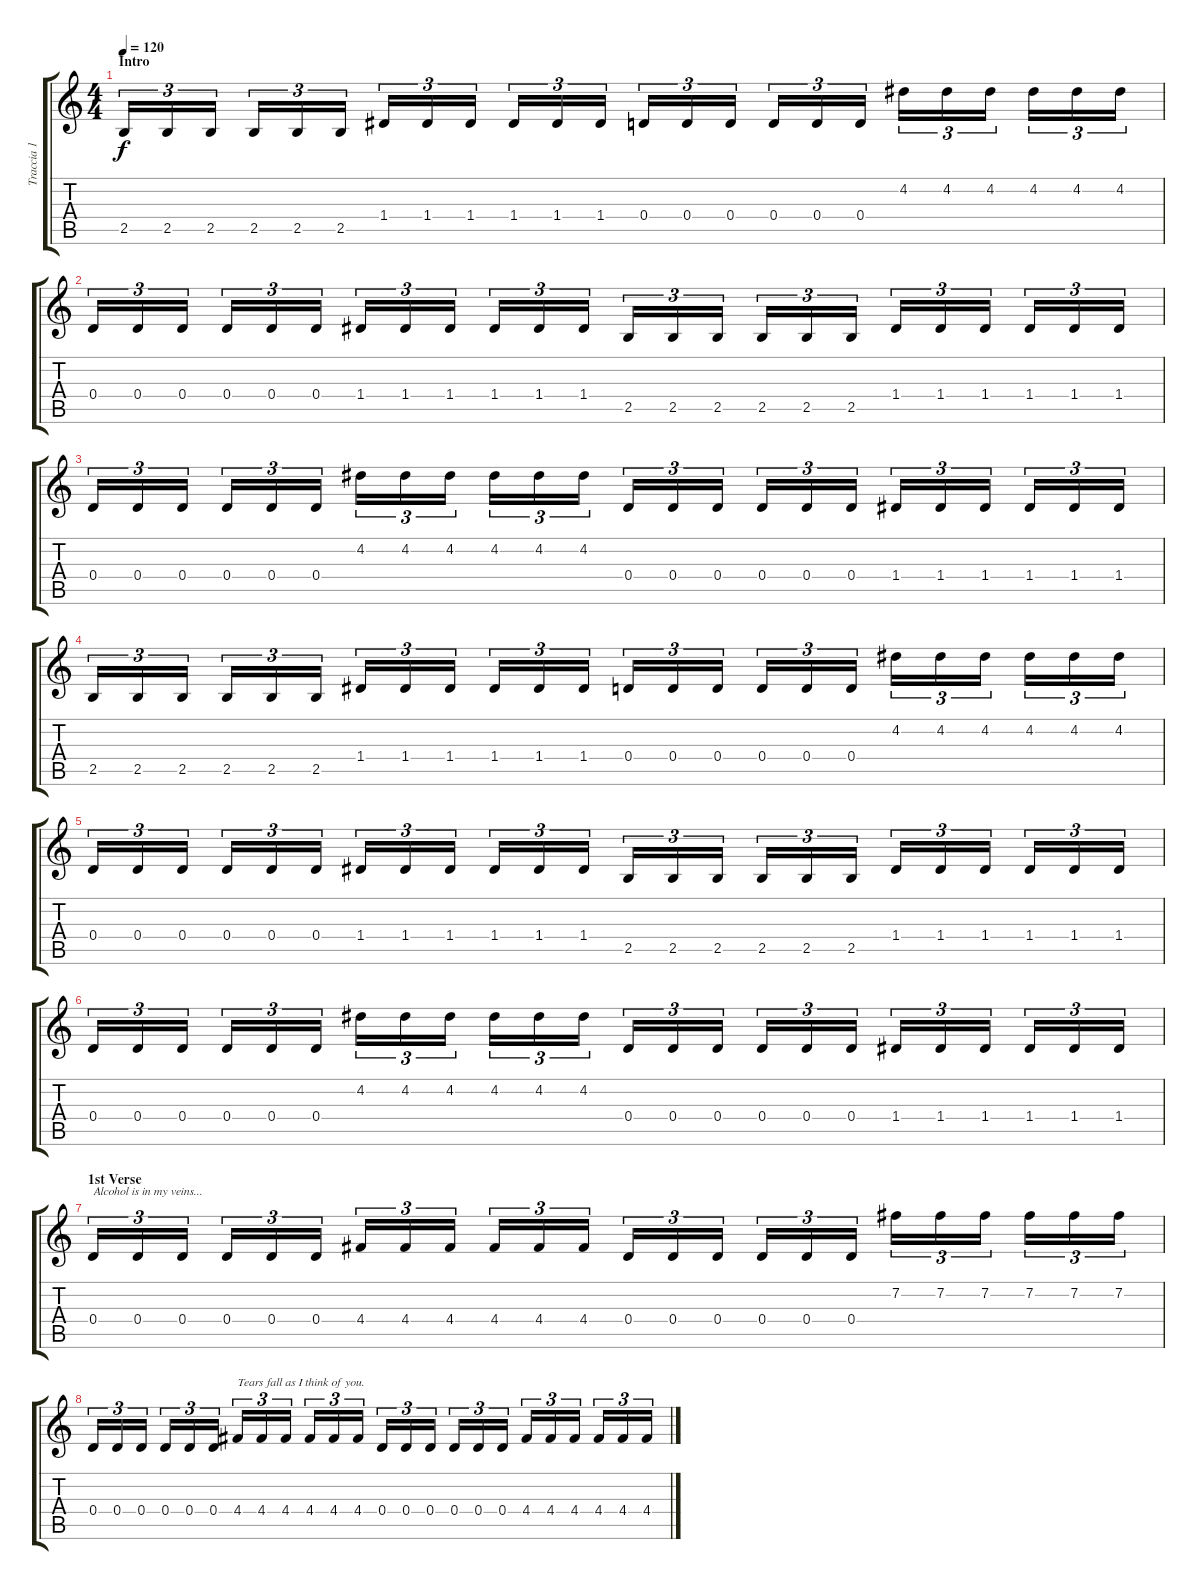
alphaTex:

\track ("Traccia 1" "Traccia 1") {instrument distortionguitar}
\staff {score tabs}
\tuning (E4 B3 G3 D3 A2 E2) {hide}
\ts (4 4)
\section ("" "Intro")
\tempo 120
\tempo 140
\tempo 120
\clef g2
\ks c
2.5.16{tu (3 2) dy f instrument distortionguitar} 2.5.16{tu (3 2)} 2.5.16{tu (3 2)} 2.5.16{tu (3 2)} 2.5.16{tu (3 2)} 2.5.16{tu (3 2)} 1.4.16{tu (3 2)} 1.4.16{tu (3 2)} 1.4.16{tu (3 2)} 1.4.16{tu (3 2)} 1.4.16{tu (3 2)} 1.4.16{tu (3 2)} 0.4.16{tu (3 2)} 0.4.16{tu (3 2)} 0.4.16{tu (3 2)} 0.4.16{tu (3 2)} 0.4.16{tu (3 2)} 0.4.16{tu (3 2)} 4.2.16{tu (3 2)} 4.2.16{tu (3 2)} 4.2.16{tu (3 2)} 4.2.16{tu (3 2)} 4.2.16{tu (3 2)} 4.2.16{tu (3 2)} |
0.4.16{tu (3 2)} 0.4.16{tu (3 2)} 0.4.16{tu (3 2)} 0.4.16{tu (3 2)} 0.4.16{tu (3 2)} 0.4.16{tu (3 2)} 1.4.16{tu (3 2)} 1.4.16{tu (3 2)} 1.4.16{tu (3 2)} 1.4.16{tu (3 2)} 1.4.16{tu (3 2)} 1.4.16{tu (3 2)} 2.5.16{tu (3 2)} 2.5.16{tu (3 2)} 2.5.16{tu (3 2)} 2.5.16{tu (3 2)} 2.5.16{tu (3 2)} 2.5.16{tu (3 2)} 1.4.16{tu (3 2)} 1.4.16{tu (3 2)} 1.4.16{tu (3 2)} 1.4.16{tu (3 2)} 1.4.16{tu (3 2)} 1.4.16{tu (3 2)} |
0.4.16{tu (3 2)} 0.4.16{tu (3 2)} 0.4.16{tu (3 2)} 0.4.16{tu (3 2)} 0.4.16{tu (3 2)} 0.4.16{tu (3 2)} 4.2.16{tu (3 2)} 4.2.16{tu (3 2)} 4.2.16{tu (3 2)} 4.2.16{tu (3 2)} 4.2.16{tu (3 2)} 4.2.16{tu (3 2)} 0.4.16{tu (3 2)} 0.4.16{tu (3 2)} 0.4.16{tu (3 2)} 0.4.16{tu (3 2)} 0.4.16{tu (3 2)} 0.4.16{tu (3 2)} 1.4.16{tu (3 2)} 1.4.16{tu (3 2)} 1.4.16{tu (3 2)} 1.4.16{tu (3 2)} 1.4.16{tu (3 2)} 1.4.16{tu (3 2)} |
2.5.16{tu (3 2)} 2.5.16{tu (3 2)} 2.5.16{tu (3 2)} 2.5.16{tu (3 2)} 2.5.16{tu (3 2)} 2.5.16{tu (3 2)} 1.4.16{tu (3 2)} 1.4.16{tu (3 2)} 1.4.16{tu (3 2)} 1.4.16{tu (3 2)} 1.4.16{tu (3 2)} 1.4.16{tu (3 2)} 0.4.16{tu (3 2)} 0.4.16{tu (3 2)} 0.4.16{tu (3 2)} 0.4.16{tu (3 2)} 0.4.16{tu (3 2)} 0.4.16{tu (3 2)} 4.2.16{tu (3 2)} 4.2.16{tu (3 2)} 4.2.16{tu (3 2)} 4.2.16{tu (3 2)} 4.2.16{tu (3 2)} 4.2.16{tu (3 2)} |
0.4.16{tu (3 2)} 0.4.16{tu (3 2)} 0.4.16{tu (3 2)} 0.4.16{tu (3 2)} 0.4.16{tu (3 2)} 0.4.16{tu (3 2)} 1.4.16{tu (3 2)} 1.4.16{tu (3 2)} 1.4.16{tu (3 2)} 1.4.16{tu (3 2)} 1.4.16{tu (3 2)} 1.4.16{tu (3 2)} 2.5.16{tu (3 2)} 2.5.16{tu (3 2)} 2.5.16{tu (3 2)} 2.5.16{tu (3 2)} 2.5.16{tu (3 2)} 2.5.16{tu (3 2)} 1.4.16{tu (3 2)} 1.4.16{tu (3 2)} 1.4.16{tu (3 2)} 1.4.16{tu (3 2)} 1.4.16{tu (3 2)} 1.4.16{tu (3 2)} |
0.4.16{tu (3 2)} 0.4.16{tu (3 2)} 0.4.16{tu (3 2)} 0.4.16{tu (3 2)} 0.4.16{tu (3 2)} 0.4.16{tu (3 2)} 4.2.16{tu (3 2)} 4.2.16{tu (3 2)} 4.2.16{tu (3 2)} 4.2.16{tu (3 2)} 4.2.16{tu (3 2)} 4.2.16{tu (3 2)} 0.4.16{tu (3 2)} 0.4.16{tu (3 2)} 0.4.16{tu (3 2)} 0.4.16{tu (3 2)} 0.4.16{tu (3 2)} 0.4.16{tu (3 2)} 1.4.16{tu (3 2)} 1.4.16{tu (3 2)} 1.4.16{tu (3 2)} 1.4.16{tu (3 2)} 1.4.16{tu (3 2)} 1.4.16{tu (3 2)} |
\section ("" "1st Verse")
0.4.16{tu (3 2) txt "Alcohol is in my veins..."} 0.4.16{tu (3 2)} 0.4.16{tu (3 2)} 0.4.16{tu (3 2)} 0.4.16{tu (3 2)} 0.4.16{tu (3 2)} 4.4.16{tu (3 2)} 4.4.16{tu (3 2)} 4.4.16{tu (3 2)} 4.4.16{tu (3 2)} 4.4.16{tu (3 2)} 4.4.16{tu (3 2)} 0.4.16{tu (3 2)} 0.4.16{tu (3 2)} 0.4.16{tu (3 2)} 0.4.16{tu (3 2)} 0.4.16{tu (3 2)} 0.4.16{tu (3 2)} 7.2.16{tu (3 2)} 7.2.16{tu (3 2)} 7.2.16{tu (3 2)} 7.2.16{tu (3 2)} 7.2.16{tu (3 2)} 7.2.16{tu (3 2)} |
0.4.16{tu (3 2)} 0.4.16{tu (3 2)} 0.4.16{tu (3 2)} 0.4.16{tu (3 2)} 0.4.16{tu (3 2)} 0.4.16{tu (3 2)} 4.4.16{tu (3 2) txt "Tears fall as I think of you."} 4.4.16{tu (3 2)} 4.4.16{tu (3 2)} 4.4.16{tu (3 2)} 4.4.16{tu (3 2)} 4.4.16{tu (3 2)} 0.4.16{tu (3 2)} 0.4.16{tu (3 2)} 0.4.16{tu (3 2)} 0.4.16{tu (3 2)} 0.4.16{tu (3 2)} 0.4.16{tu (3 2)} 4.4.16{tu (3 2)} 4.4.16{tu (3 2)} 4.4.16{tu (3 2)} 4.4.16{tu (3 2)} 4.4.16{tu (3 2)} 4.4.16{tu (3 2)}
